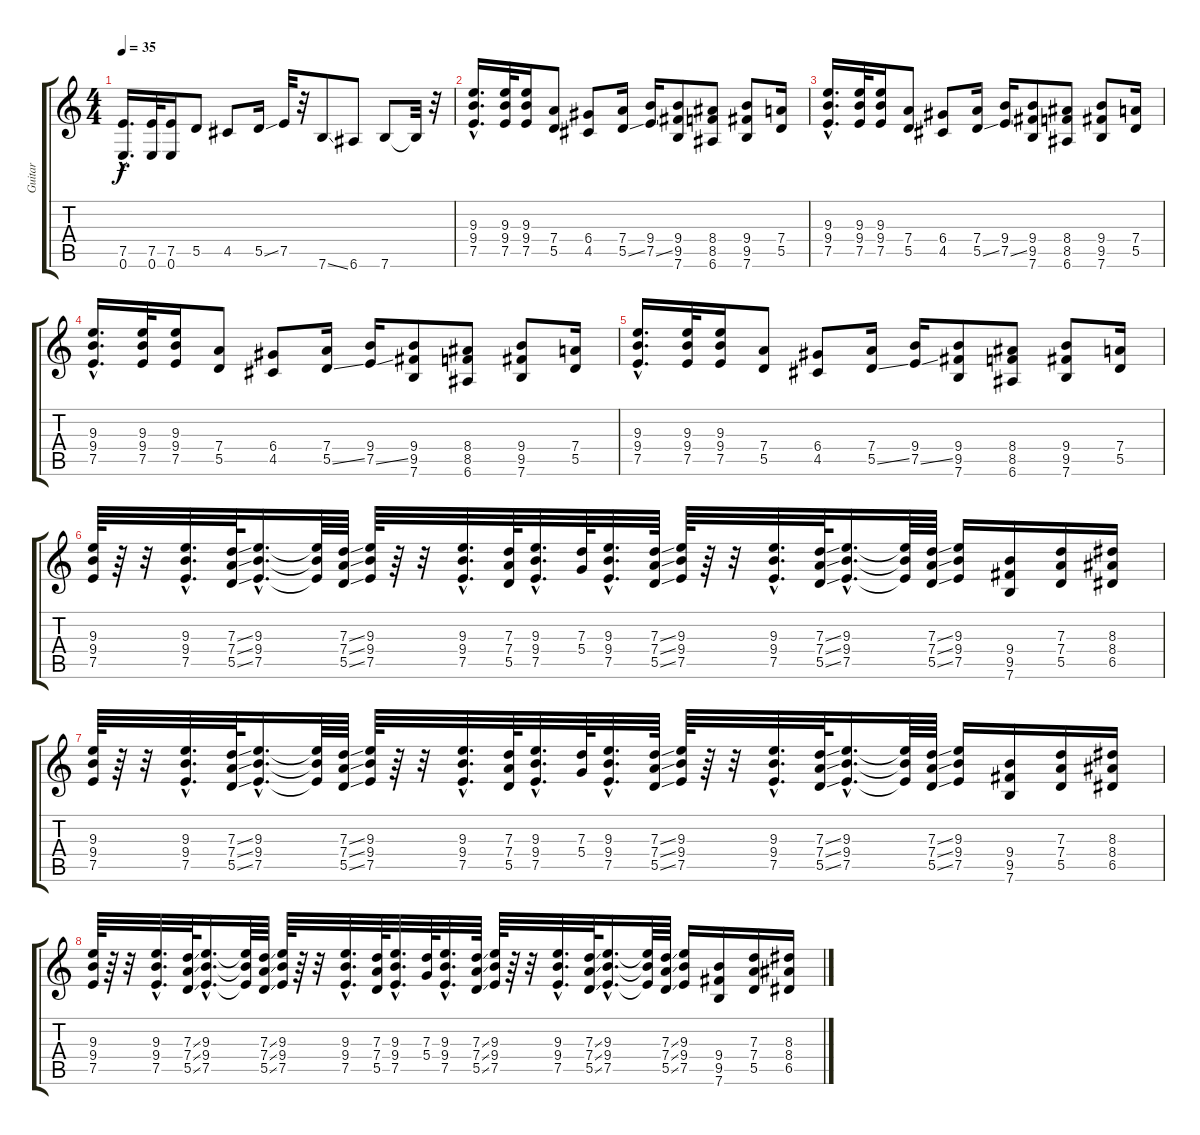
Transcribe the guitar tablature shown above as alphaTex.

\track ("Guitar" "Guitar") {instrument distortionguitar}
\staff {score tabs}
\tuning (E4 B3 G3 D3 A2 E2) {hide}
\ts (4 4)
\tempo 35
\clef g2
\ks c
(7.5{hac} 0.6{hac}).16{d dy f instrument distortionguitar} (7.5 0.6).32 (7.5 0.6).16 5.5.8 4.5.8 5.5{ss}.16 7.5.32 r.32 7.6{ss}.8 6.6.8 7.6.8 7.6{t}.32 r.32 |
(9.3{hac} 9.4{hac} 7.5{hac}).16{d} (9.3 9.4 7.5).32 (9.3 9.4 7.5).16 (7.4 5.5).8 (6.4 4.5).8 (7.4 5.5{ss}).16 (9.4 7.5{ss}).16 (9.4 9.5 7.6).8 (8.4 8.5 6.6).8 (9.4 9.5 7.6).8 (7.4 5.5).16 |
(9.3{hac} 9.4{hac} 7.5{hac}).16{d} (9.3 9.4 7.5).32 (9.3 9.4 7.5).16 (7.4 5.5).8 (6.4 4.5).8 (7.4 5.5{ss}).16 (9.4 7.5{ss}).16 (9.4 9.5 7.6).8 (8.4 8.5 6.6).8 (9.4 9.5 7.6).8 (7.4 5.5).16 |
(9.3{hac} 9.4{hac} 7.5{hac}).16{d} (9.3 9.4 7.5).32 (9.3 9.4 7.5).16 (7.4 5.5).8 (6.4 4.5).8 (7.4 5.5{ss}).16 (9.4 7.5{ss}).16 (9.4 9.5 7.6).8 (8.4 8.5 6.6).8 (9.4 9.5 7.6).8 (7.4 5.5).16 |
(9.3{hac} 9.4{hac} 7.5{hac}).16{d} (9.3 9.4 7.5).32 (9.3 9.4 7.5).16 (7.4 5.5).8 (6.4 4.5).8 (7.4 5.5{ss}).16 (9.4 7.5{ss}).16 (9.4 9.5 7.6).8 (8.4 8.5 6.6).8 (9.4 9.5 7.6).8 (7.4 5.5).16 |
(9.3 9.4 7.5).64 r.64 r.32 (9.3{hac} 9.4{hac} 7.5{hac}).32{d} (7.3{ss} 7.4{ss} 5.5{ss}).64 (9.3{hac} 9.4{hac} 7.5{hac}).16{d} (9.3{t} 9.4{t} 7.5{t}).64 (7.3{ss} 7.4{ss} 5.5{ss}).64 (9.3 9.4 7.5).64 r.64 r.32 (9.3{hac} 9.4{hac} 7.5{hac}).32{d} (7.3 7.4 5.5).64 (9.3{hac} 9.4{hac} 7.5{hac}).32{d} (7.3 5.4).64 (9.3{hac} 9.4{hac} 7.5{hac}).32{d} (7.3{ss} 7.4{ss} 5.5{ss}).64 (9.3 9.4 7.5).64 r.64 r.32 (9.3{hac} 9.4{hac} 7.5{hac}).32{d} (7.3{ss} 7.4{ss} 5.5{ss}).64 (9.3{hac} 9.4{hac} 7.5{hac}).16{d} (9.3{t} 9.4{t} 7.5{t}).64 (7.3{ss} 7.4{ss} 5.5{ss}).64 (9.3 9.4 7.5).16 (9.4 9.5 7.6).16 (7.3 7.4 5.5).16 (8.3 8.4 6.5).16 |
(9.3 9.4 7.5).64 r.64 r.32 (9.3{hac} 9.4{hac} 7.5{hac}).32{d} (7.3{ss} 7.4{ss} 5.5{ss}).64 (9.3{hac} 9.4{hac} 7.5{hac}).16{d} (9.3{t} 9.4{t} 7.5{t}).64 (7.3{ss} 7.4{ss} 5.5{ss}).64 (9.3 9.4 7.5).64 r.64 r.32 (9.3{hac} 9.4{hac} 7.5{hac}).32{d} (7.3 7.4 5.5).64 (9.3{hac} 9.4{hac} 7.5{hac}).32{d} (7.3 5.4).64 (9.3{hac} 9.4{hac} 7.5{hac}).32{d} (7.3{ss} 7.4{ss} 5.5{ss}).64 (9.3 9.4 7.5).64 r.64 r.32 (9.3{hac} 9.4{hac} 7.5{hac}).32{d} (7.3{ss} 7.4{ss} 5.5{ss}).64 (9.3{hac} 9.4{hac} 7.5{hac}).16{d} (9.3{t} 9.4{t} 7.5{t}).64 (7.3{ss} 7.4{ss} 5.5{ss}).64 (9.3 9.4 7.5).16 (9.4 9.5 7.6).16 (7.3 7.4 5.5).16 (8.3 8.4 6.5).16 |
(9.3 9.4 7.5).64 r.64 r.32 (9.3{hac} 9.4{hac} 7.5{hac}).32{d} (7.3{ss} 7.4{ss} 5.5{ss}).64 (9.3{hac} 9.4{hac} 7.5{hac}).16{d} (9.3{t} 9.4{t} 7.5{t}).64 (7.3{ss} 7.4{ss} 5.5{ss}).64 (9.3 9.4 7.5).64 r.64 r.32 (9.3{hac} 9.4{hac} 7.5{hac}).32{d} (7.3 7.4 5.5).64 (9.3{hac} 9.4{hac} 7.5{hac}).32{d} (7.3 5.4).64 (9.3{hac} 9.4{hac} 7.5{hac}).32{d} (7.3{ss} 7.4{ss} 5.5{ss}).64 (9.3 9.4 7.5).64 r.64 r.32 (9.3{hac} 9.4{hac} 7.5{hac}).32{d} (7.3{ss} 7.4{ss} 5.5{ss}).64 (9.3{hac} 9.4{hac} 7.5{hac}).16{d} (9.3{t} 9.4{t} 7.5{t}).64 (7.3{ss} 7.4{ss} 5.5{ss}).64 (9.3 9.4 7.5).16 (9.4 9.5 7.6).16 (7.3 7.4 5.5).16 (8.3 8.4 6.5).16
